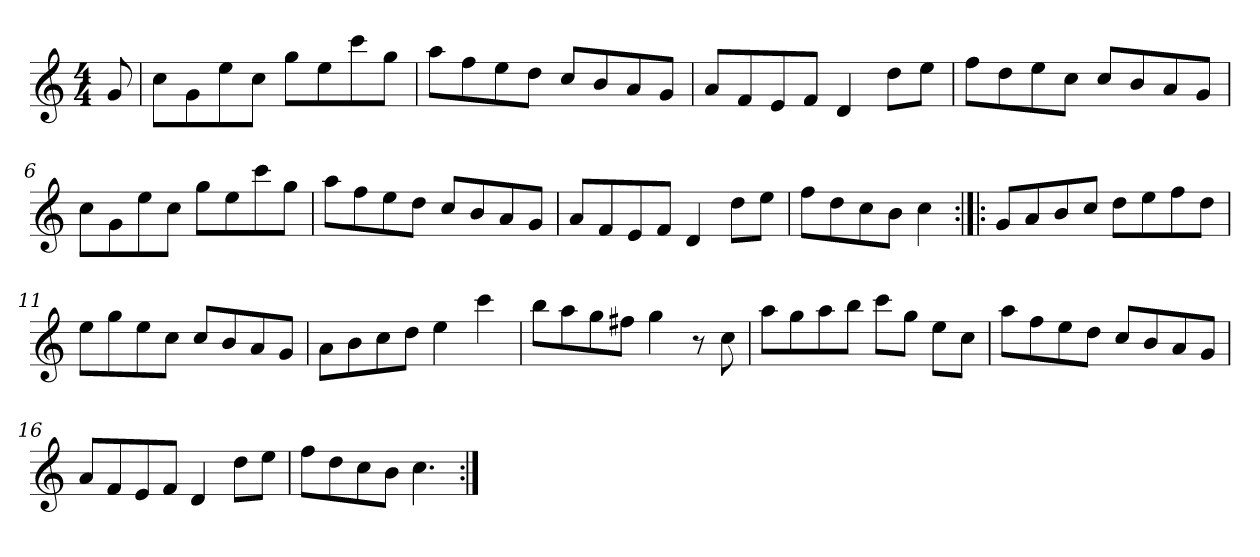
**kern
*part1
*staff1
*clefG2
*k[]
*M4/4
*MM135
=1
8g/
=2
8cc\L
8g\
8ee\
8cc\J
8gg\L
8ee\
8ccc\
8gg\J
=3
8aa\L
8ff\
8ee\
8dd\J
8cc/L
8b/
8a/
8g/J
=4
8a/L
8f/
8e/
8f/J
4d/
8dd\L
8ee\J
=5
8ff\L
8dd\
8ee\
8cc\J
8cc/L
8b/
8a/
8g/J
=6
8cc\L
8g\
8ee\
8cc\J
8gg\L
8ee\
8ccc\
8gg\J
!!LO:LB:g=z
=7
8aa\L
8ff\
8ee\
8dd\J
8cc/L
8b/
8a/
8g/J
=8
8a/L
8f/
8e/
8f/J
4d/
8dd\L
8ee\J
=9
8ff\L
8dd\
8cc\
8b\J
4cc\
=10:|!|:
8g/L
8a/
8b/
8cc/J
8dd\L
8ee\
8ff\
8dd\J
=11
8ee\L
8gg\
8ee\
8cc\J
8cc/L
8b/
8a/
8g/J
=12
8a\L
8b\
8cc\
8dd\J
4ee\
4ccc\
!!LO:LB:g=z
=13
8bb\L
8aa\
8gg\
8ff#X\J
4gg\
8r
8cc\
=14
8aa\L
8gg\
8aa\
8bb\J
8ccc\L
8gg\J
8ee\L
8cc\J
=15
8aa\L
8ff\
8ee\
8dd\J
8cc/L
8b/
8a/
8g/J
=16
8a/L
8f/
8e/
8f/J
4d/
8dd\L
8ee\J
=17
8ff\L
8dd\
8cc\
8b\J
4.cc\
=:|!
*-
